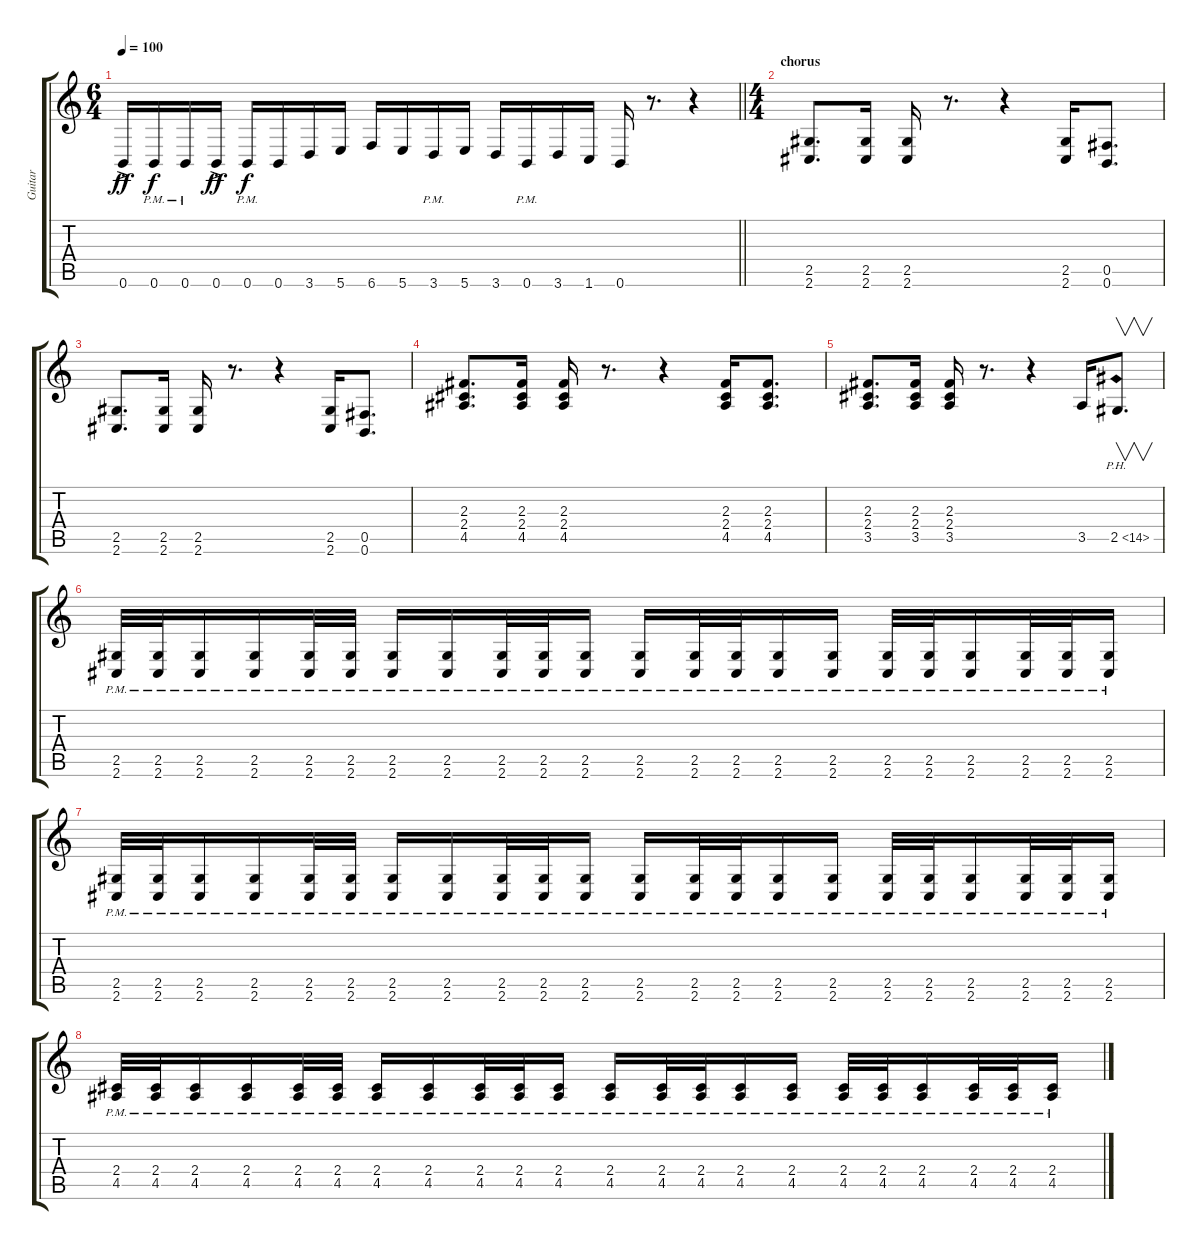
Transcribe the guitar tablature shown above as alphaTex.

\track ("Guitar" "Guitar") {instrument distortionguitar}
\staff {score tabs}
\tuning (Db4 Ab3 E3 B2 Gb2 B1) {hide}
\ts (6 4)
\tempo 100
\clef g2
\barLineRight lightlight
\ks c
0.6{ac}.16{dy ff} 0.6{pm}.16{dy f} 0.6{pm}.16 0.6{ac}.16{dy ff} 0.6{pm}.16{dy f} 0.6.16 3.6.16 5.6.16 6.6.16 5.6.16 3.6{pm}.16 5.6.16 3.6.16 0.6{pm}.16 3.6.16 1.6.16 0.6.16 r.8{d} r.4 |
\ts (4 4)
\section ("" "chorus")
(2.5 2.6).8{d} (2.5 2.6).16 (2.5 2.6).16 r.8{d} r.4 (2.5 2.6).16 (0.5 0.6).8{d} |
(2.5 2.6).8{d} (2.5 2.6).16 (2.5 2.6).16 r.8{d} r.4 (2.5 2.6).16 (0.5 0.6).8{d} |
(2.3 2.4 4.5).8{d} (2.3 2.4 4.5).16 (2.3 2.4 4.5).16 r.8{d} r.4 (2.3 2.4 4.5).16 (2.3 2.4 4.5).8{d} |
(2.3 2.4 3.5).8{d} (2.3 2.4 3.5).16 (2.3 2.4 3.5).16 r.8{d} r.4 3.5.16 2.5{ph 12}.8{v d} |
(2.5{pm} 2.6{pm}).32 (2.5{pm} 2.6{pm}).32 (2.5{pm} 2.6{pm}).16 (2.5{pm} 2.6{pm}).16 (2.5{pm} 2.6{pm}).32 (2.5{pm} 2.6{pm}).32 (2.5{pm} 2.6{pm}).16 (2.5{pm} 2.6{pm}).16 (2.5{pm} 2.6{pm}).32 (2.5{pm} 2.6{pm}).32 (2.5{pm} 2.6{pm}).16 (2.5{pm} 2.6{pm}).16 (2.5{pm} 2.6{pm}).32 (2.5{pm} 2.6{pm}).32 (2.5{pm} 2.6{pm}).16 (2.5{pm} 2.6{pm}).16 (2.5{pm} 2.6{pm}).32 (2.5{pm} 2.6{pm}).32 (2.5{pm} 2.6{pm}).16 (2.5{pm} 2.6{pm}).32 (2.5{pm} 2.6{pm}).32 (2.5{pm} 2.6{pm}).16 |
(2.5{pm} 2.6{pm}).32 (2.5{pm} 2.6{pm}).32 (2.5{pm} 2.6{pm}).16 (2.5{pm} 2.6{pm}).16 (2.5{pm} 2.6{pm}).32 (2.5{pm} 2.6{pm}).32 (2.5{pm} 2.6{pm}).16 (2.5{pm} 2.6{pm}).16 (2.5{pm} 2.6{pm}).32 (2.5{pm} 2.6{pm}).32 (2.5{pm} 2.6{pm}).16 (2.5{pm} 2.6{pm}).16 (2.5{pm} 2.6{pm}).32 (2.5{pm} 2.6{pm}).32 (2.5{pm} 2.6{pm}).16 (2.5{pm} 2.6{pm}).16 (2.5{pm} 2.6{pm}).32 (2.5{pm} 2.6{pm}).32 (2.5{pm} 2.6{pm}).16 (2.5{pm} 2.6{pm}).32 (2.5{pm} 2.6{pm}).32 (2.5{pm} 2.6{pm}).16 |
(2.4{pm} 4.5{pm}).32 (2.4{pm} 4.5{pm}).32 (2.4{pm} 4.5{pm}).16 (2.4{pm} 4.5{pm}).16 (2.4{pm} 4.5{pm}).32 (2.4{pm} 4.5{pm}).32 (2.4{pm} 4.5{pm}).16 (2.4{pm} 4.5{pm}).16 (2.4{pm} 4.5{pm}).32 (2.4{pm} 4.5{pm}).32 (2.4{pm} 4.5{pm}).16 (2.4{pm} 4.5{pm}).16 (2.4{pm} 4.5{pm}).32 (2.4{pm} 4.5{pm}).32 (2.4{pm} 4.5{pm}).16 (2.4{pm} 4.5{pm}).16 (2.4{pm} 4.5{pm}).32 (2.4{pm} 4.5{pm}).32 (2.4{pm} 4.5{pm}).16 (2.4{pm} 4.5{pm}).32 (2.4{pm} 4.5{pm}).32 (2.4{pm} 4.5{pm}).16
